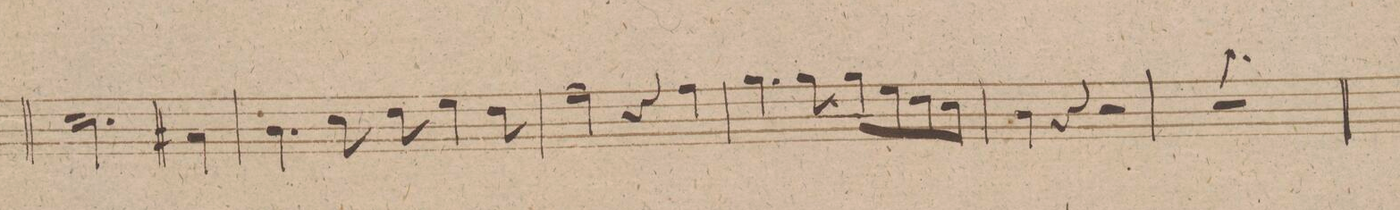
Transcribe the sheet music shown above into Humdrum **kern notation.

**kern	**dynam
*I"Flauto 2do	*
*clefG2	*
*k[f#c#g#d#]	*
*met(c)	*
*M4/4	*
2.cc#\	.
4a#X\	.
=232	=232
4.b\	.
8cc#\	.
8dd#\	.
4ee\	.
8dd#\	.
=233	=233
2ff#\	.
4r	.
4ff#\	.
=234	=234
4.gg#\	.
8gg#\	.
8ff#\L	.
8ee\	.
8dd#\	.
8cc#\J	.
=235	=235
4b\	.
4r	.
2r	.
=236	=236
1r	.
=237	=237
*-	*-
